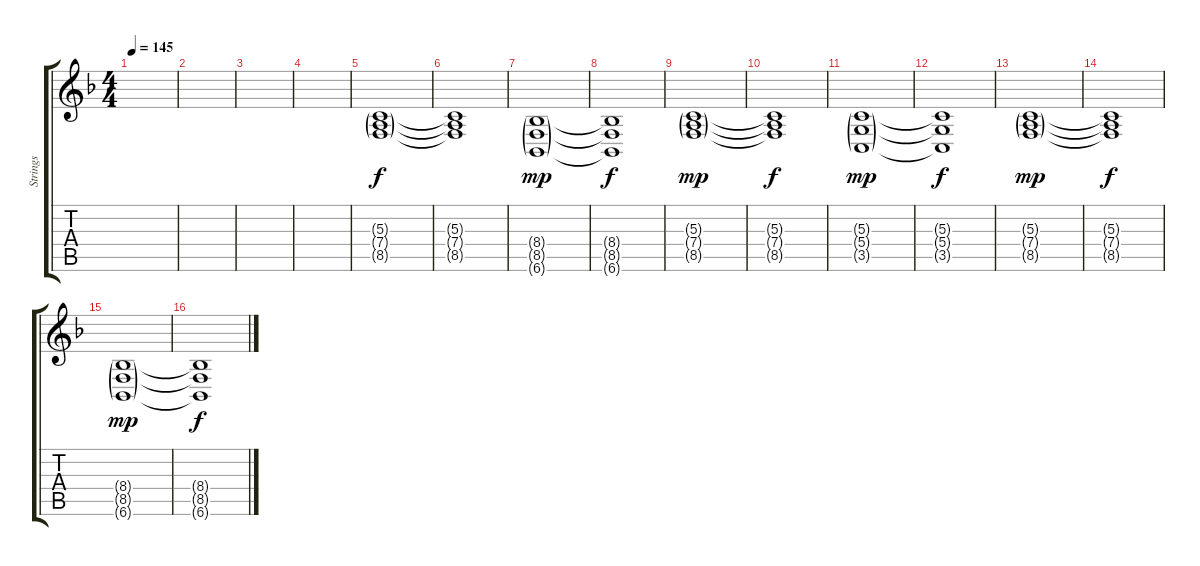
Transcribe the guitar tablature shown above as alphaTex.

\track ("Strings" "Strings") {instrument stringensemble1}
\staff {score tabs}
\tuning (E4 B3 G3 D3 A2 E2) {hide}
\ts (4 4)
\tempo 145
\clef g2
\ks f
|
|
|
|
(5.3{g} 7.4{g} 8.5{g}).1 |
(5.3{t} 7.4{t} 8.5{t}).1{dy f} |
(8.4{g} 8.5{g} 6.6{g}).1{dy mp} |
(8.4{t} 8.5{t} 6.6{t}).1{dy f} |
(5.3{g} 7.4{g} 8.5{g}).1{dy mp} |
(5.3{t} 7.4{t} 8.5{t}).1{dy f} |
(5.3{g} 5.4{g} 3.5{g}).1{dy mp} |
(5.3{t} 5.4{t} 3.5{t}).1{dy f} |
(5.3{g} 7.4{g} 8.5{g}).1{dy mp} |
(5.3{t} 7.4{t} 8.5{t}).1{dy f} |
(8.4{g} 8.5{g} 6.6{g}).1{dy mp} |
(8.4{t} 8.5{t} 6.6{t}).1{dy f}
